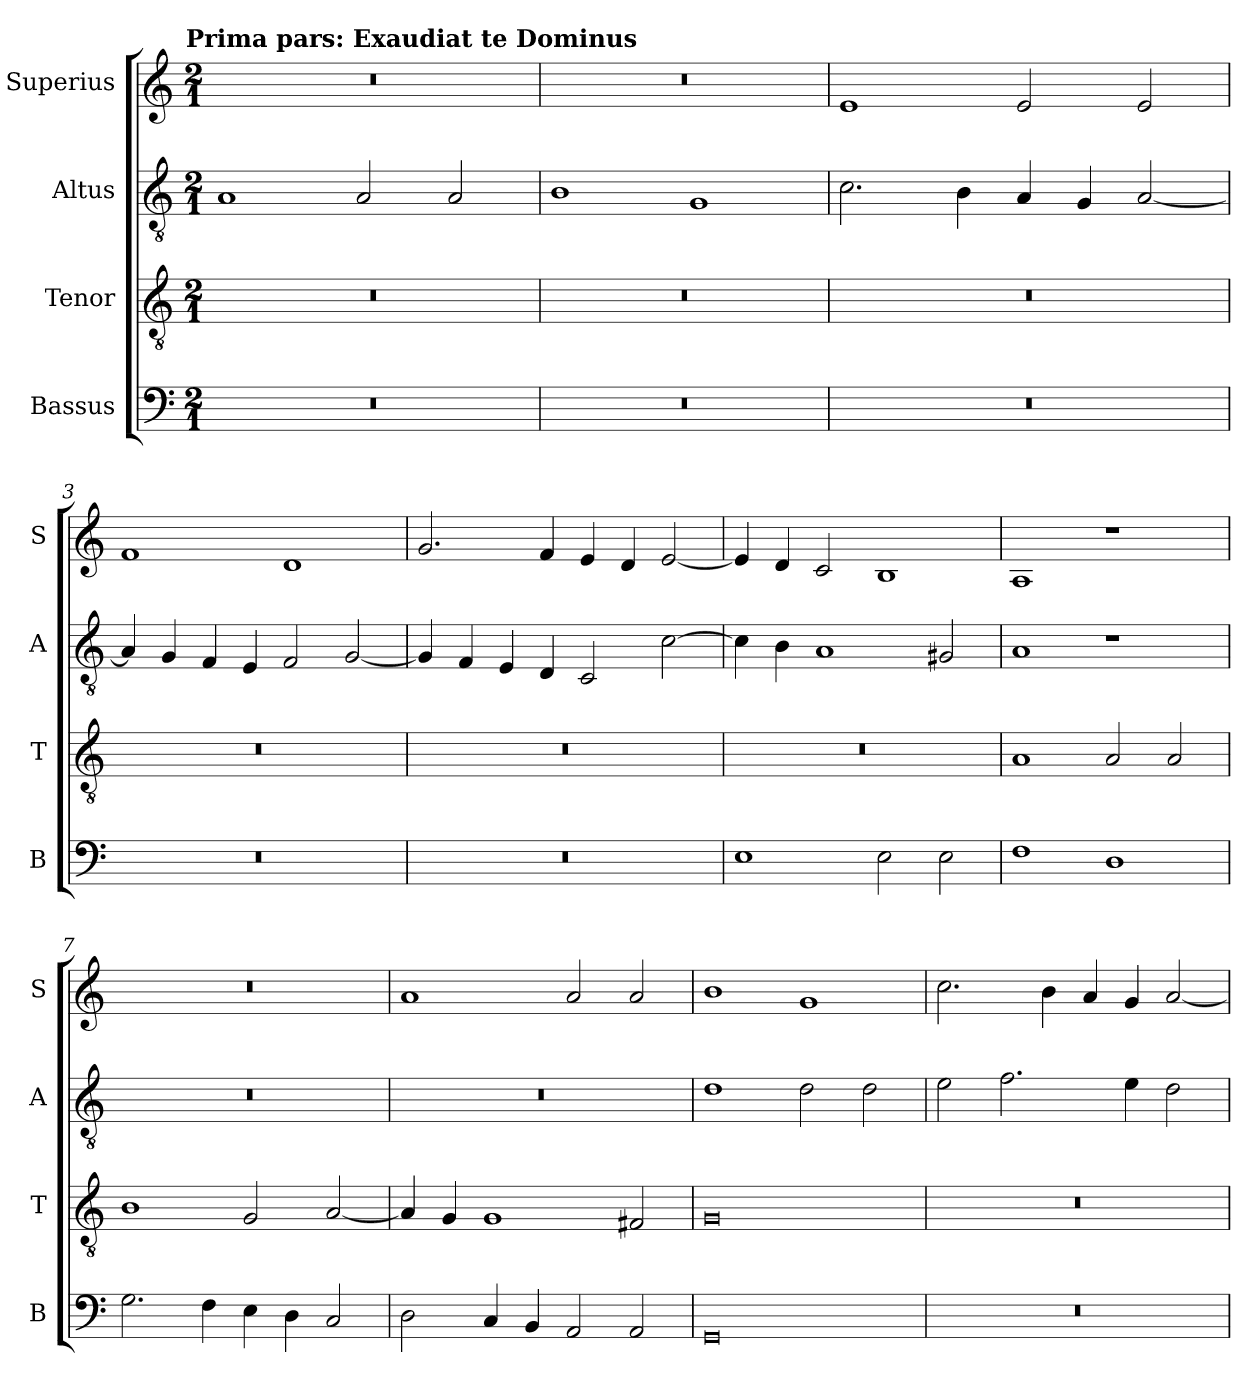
**kern	**kern	**kern	**kern
*part4	*part3	*part2	*part1
*staff4	*staff3	*staff2	*staff1
*I"Bassus	*I"Tenor	*I"Altus	*I"Superius
*I'B	*I'T	*I'A	*I'S
*clefF4	*clefGv2	*clefGv2	*clefG2
*k[]	*k[]	*k[]	*k[]
*C:	*C:	*C:	*C:
!!LO:TX:omd:t=Prima pars&colon; Exaudiat te Dominus
*M2/1	*M2/1	*M2/1	*M2/1
=	=	=	=
0r	0r	1A	0r
.	.	2A	.
.	.	2A	.
=1	=1	=1	=1
0r	0r	1B	0r
.	.	1G	.
=2	=2	=2	=2
0r	0r	2.c	1e
.	.	4B	.
.	.	4A	2e
.	.	4G	.
.	.	[2A	2e
=3	=3	=3	=3
0r	0r	4A]	1f
.	.	4G	.
.	.	4F	.
.	.	4E	.
.	.	2F	1d
.	.	[2G	.
=4	=4	=4	=4
0r	0r	4G]	2.g
.	.	4F	.
.	.	4E	.
.	.	4D	4f
.	.	2C	4e
.	.	.	4d
.	.	[2c	[2e
=5	=5	=5	=5
1E	0r	4c]	4e]
.	.	4B	4d
.	.	1A	2c
2E	.	.	1B
2E	.	2G#X	.
=6	=6	=6	=6
1F	1A	1A	1A
1D	2A	1r	1r
.	2A	.	.
=7	=7	=7	=7
2.G	1B	0r	0r
4F	.	.	.
4E	2G	.	.
4D	.	.	.
2C	[2A	.	.
=8	=8	=8	=8
2D	4A]	0r	1a
.	4G	.	.
4C	1G	.	.
4BB	.	.	.
2AA	.	.	2a
2AA	2F#X	.	2a
=9	=9	=9	=9
0GG	0G	1d	1b
.	.	2d	1g
.	.	2d	.
=10	=10	=10	=10
0r	0r	2e	2.cc
.	.	2.f	.
.	.	.	4b
.	.	.	4a
.	.	4e	4g
.	.	2d	[2a
=	=	=	=
*-	*-	*-	*-
